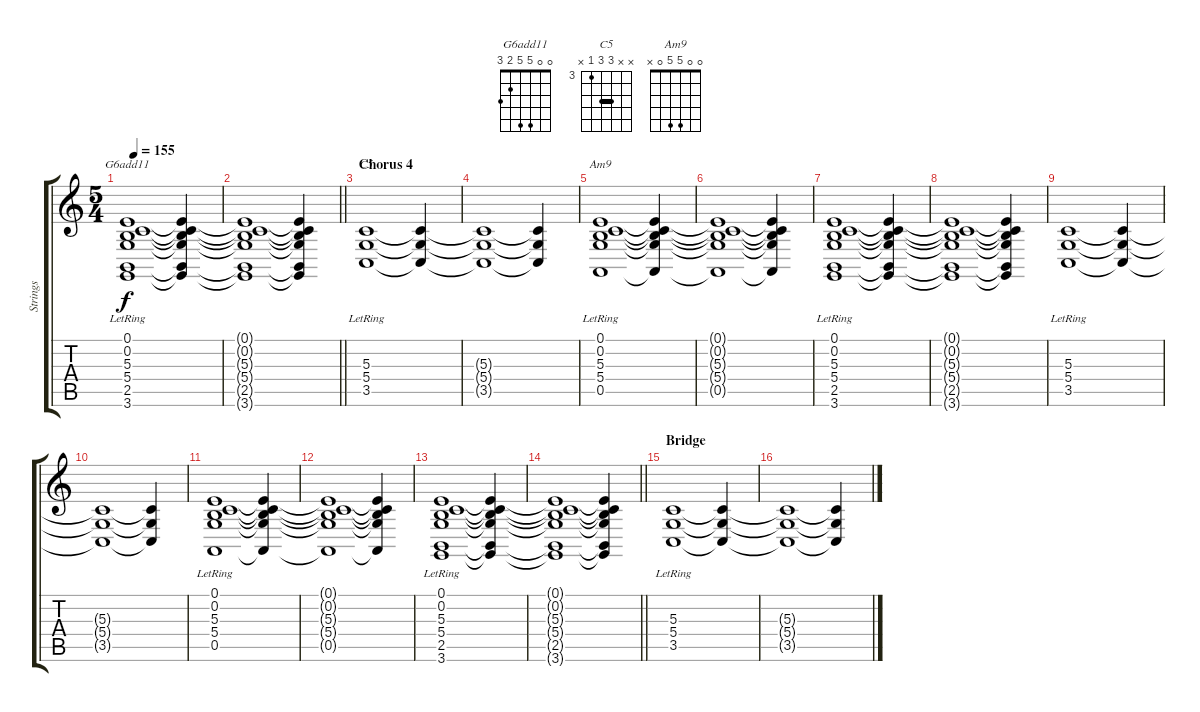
\track ("Strings" "Strings") {instrument stringensemble1}
\staff {score tabs}
\tuning (E4 B3 G3 D3 A2 E2) {hide}
\chord ("G6add11" 0 0 5 5 2 3)
\chord ("C5" x x 5 5 3 x) {firstfret 3 barre 5}
\chord ("Am9" 0 0 5 5 0 x)
\ts (5 4)
\tempo 155
\clef g2
\ks c
(0.1{lr} 0.2{lr} 5.3{lr} 5.4{lr} 2.5{lr} 3.6{lr}).1{ch "G6add11" dy f} (0.1{t} 0.2{t} 5.3{t} 5.4{t} 2.5{t} 3.6{t}).4 |
\barLineRight lightlight
(0.1{t} 0.2{t} 5.3{t} 5.4{t} 2.5{t} 3.6{t}).1 (0.1{t} 0.2{t} 5.3{t} 5.4{t} 2.5{t} 3.6{t}).4 |
\section ("" "Chorus 4")
(5.3{lr} 5.4{lr} 3.5{lr}).1{ch "C5"} (5.3{t} 5.4{t} 3.5{t}).4 |
(5.3{t} 5.4{t} 3.5{t}).1 (5.3{t} 5.4{t} 3.5{t}).4 |
(0.1{lr} 0.2{lr} 5.3{lr} 5.4{lr} 0.5{lr}).1{ch "Am9"} (0.1{t} 0.2{t} 5.3{t} 5.4{t} 0.5{t}).4 |
(0.1{t} 0.2{t} 5.3{t} 5.4{t} 0.5{t}).1 (0.1{t} 0.2{t} 5.3{t} 5.4{t} 0.5{t}).4 |
(0.1{lr} 0.2{lr} 5.3{lr} 5.4{lr} 2.5{lr} 3.6{lr}).1 (0.1{t} 0.2{t} 5.3{t} 5.4{t} 2.5{t} 3.6{t}).4 |
(0.1{t} 0.2{t} 5.3{t} 5.4{t} 2.5{t} 3.6{t}).1 (0.1{t} 0.2{t} 5.3{t} 5.4{t} 2.5{t} 3.6{t}).4 |
(5.3{lr} 5.4{lr} 3.5{lr}).1 (5.3{t} 5.4{t} 3.5{t}).4 |
(5.3{t} 5.4{t} 3.5{t}).1 (5.3{t} 5.4{t} 3.5{t}).4 |
(0.1{lr} 0.2{lr} 5.3{lr} 5.4{lr} 0.5{lr}).1 (0.1{t} 0.2{t} 5.3{t} 5.4{t} 0.5{t}).4 |
(0.1{t} 0.2{t} 5.3{t} 5.4{t} 0.5{t}).1 (0.1{t} 0.2{t} 5.3{t} 5.4{t} 0.5{t}).4 |
(0.1{lr} 0.2{lr} 5.3{lr} 5.4{lr} 2.5{lr} 3.6{lr}).1 (0.1{t} 0.2{t} 5.3{t} 5.4{t} 2.5{t} 3.6{t}).4 |
\barLineRight lightlight
(0.1{t} 0.2{t} 5.3{t} 5.4{t} 2.5{t} 3.6{t}).1 (0.1{t} 0.2{t} 5.3{t} 5.4{t} 2.5{t} 3.6{t}).4 |
\section ("" "Bridge")
(5.3{lr} 5.4{lr} 3.5{lr}).1 (5.3{t} 5.4{t} 3.5{t}).4 |
(5.3{t} 5.4{t} 3.5{t}).1 (5.3{t} 5.4{t} 3.5{t}).4
